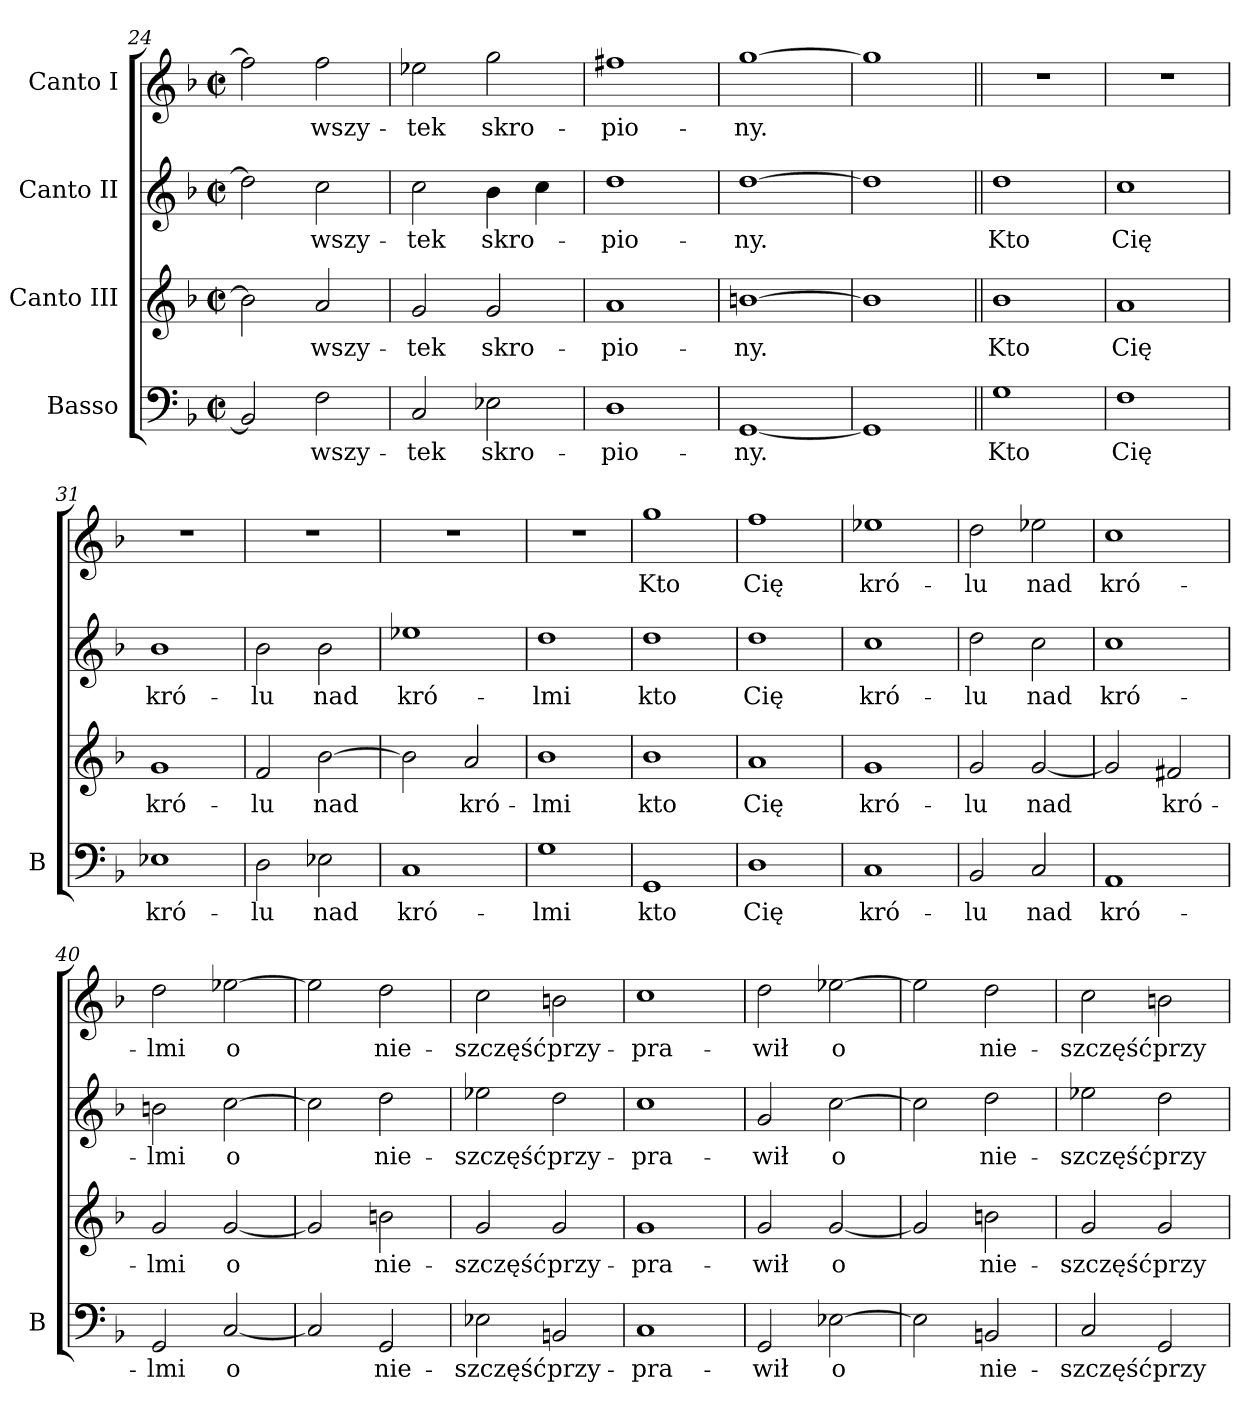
**kern	**text	**kern	**text	**kern	**text	**kern	**text
*part4	*part4	*part3	*part3	*part2	*part2	*part1	*part1
*staff4	*staff4	*staff3	*staff3	*staff2	*staff2	*staff1	*staff1
*I"Basso	*	*I"Canto III	*	*I"Canto II	*	*I"Canto I	*
*I'B	*	*	*	*	*	*	*
*clefF4	*	*clefG2	*	*clefG2	*	*clefG2	*
*k[b-]	*	*k[b-]	*	*k[b-]	*	*k[b-]	*
*M2/2	*	*M2/2	*	*M2/2	*	*M2/2	*
*met(c|)	*	*met(c|)	*	*met(c|)	*	*met(c|)	*
=24	=24	=24	=24	=24	=24	=24	=24
2BB-/]	.	2b-\]	.	2dd\]	.	2ff\]	.
2F\	wszy-	2a/	wszy-	2cc\	wszy-	2ff\	wszy-
=25	=25	=25	=25	=25	=25	=25	=25
2C/	-tek	2g/	-tek	2cc\	-tek	2ee-X\	-tek
2E-X\	skro-	2g/	skro-	4b-\	skro-	2gg\	skro-
.	.	.	.	4cc\	.	.	.
=26	=26	=26	=26	=26	=26	=26	=26
1D	-pio-	1a	-pio-	1dd	-pio-	1ff#X	-pio-
=27	=27	=27	=27	=27	=27	=27	=27
[1GG	-ny.	[1bn	-ny.	[1dd	-ny.	[1gg	-ny.
=28	=28	=28	=28	=28	=28	=28	=28
1GG]	.	1b]	.	1dd]	.	1gg]	.
=29||	=29||	=29||	=29||	=29||	=29||	=29||	=29||
1G	Kto	1b-	Kto	1dd	Kto	1r	.
=30	=30	=30	=30	=30	=30	=30	=30
1F	Cię	1a	Cię	1cc	Cię	1r	.
=31	=31	=31	=31	=31	=31	=31	=31
1E-X	kró-	1g	kró-	1b-	kró-	1r	.
=32	=32	=32	=32	=32	=32	=32	=32
2D\	-lu	2f/	-lu	2b-\	-lu	1r	.
2E-X\	nad	[2b-\	nad	2b-\	nad	.	.
=33	=33	=33	=33	=33	=33	=33	=33
1C	kró-	2b-\]	.	1ee-X	kró-	1r	.
.	.	2a/	kró-	.	.	.	.
=34	=34	=34	=34	=34	=34	=34	=34
1G	-lmi	1b-	-lmi	1dd	-lmi	1r	.
=35	=35	=35	=35	=35	=35	=35	=35
1GG	kto	1b-	kto	1dd	kto	1gg	Kto
=36	=36	=36	=36	=36	=36	=36	=36
1D	Cię	1a	Cię	1dd	Cię	1ff	Cię
=37	=37	=37	=37	=37	=37	=37	=37
1C	kró-	1g	kró-	1cc	kró-	1ee-X	kró-
=38	=38	=38	=38	=38	=38	=38	=38
2BB-/	-lu	2g/	-lu	2dd\	-lu	2dd\	-lu
2C/	nad	[2g/	nad	2cc\	nad	2ee-X\	nad
=39	=39	=39	=39	=39	=39	=39	=39
1AA	kró-	2g/]	.	1cc	kró-	1cc	kró-
.	.	2f#X/	kró-	.	.	.	.
=40	=40	=40	=40	=40	=40	=40	=40
2GG/	-lmi	2g/	-lmi	2bn\	-lmi	2dd\	-lmi
[2C/	o	[2g/	o	[2cc\	o	[2ee-X\	o
=41	=41	=41	=41	=41	=41	=41	=41
2C/]	.	2g/]	.	2cc\]	.	2ee-\]	.
2GG/	nie-	2bn\	nie-	2dd\	nie-	2dd\	nie-
=42	=42	=42	=42	=42	=42	=42	=42
2E-X\	-szczęść	2g/	-szczęść	2ee-X\	-szczęść	2cc\	-szczęść
2BBn/	przy-	2g/	przy-	2dd\	przy-	2bn\	przy-
=43	=43	=43	=43	=43	=43	=43	=43
1C	-pra-	1g	-pra-	1cc	-pra-	1cc	-pra-
=44	=44	=44	=44	=44	=44	=44	=44
2GG/	-wił	2g/	-wił	2g/	-wił	2dd\	-wił
[2E-X\	o	[2g/	o	[2cc\	o	[2ee-X\	o
=45	=45	=45	=45	=45	=45	=45	=45
2E-\]	.	2g/]	.	2cc\]	.	2ee-\]	.
2BBn/	nie-	2bn\	nie-	2dd\	nie-	2dd\	nie-
=46	=46	=46	=46	=46	=46	=46	=46
2C/	-szczęść	2g/	-szczęść	2ee-X\	-szczęść	2cc\	-szczęść
2GG/	przy-	2g/	przy-	2dd\	przy-	2bn\	przy-
=	=	=	=	=	=	=	=
*-	*-	*-	*-	*-	*-	*-	*-
